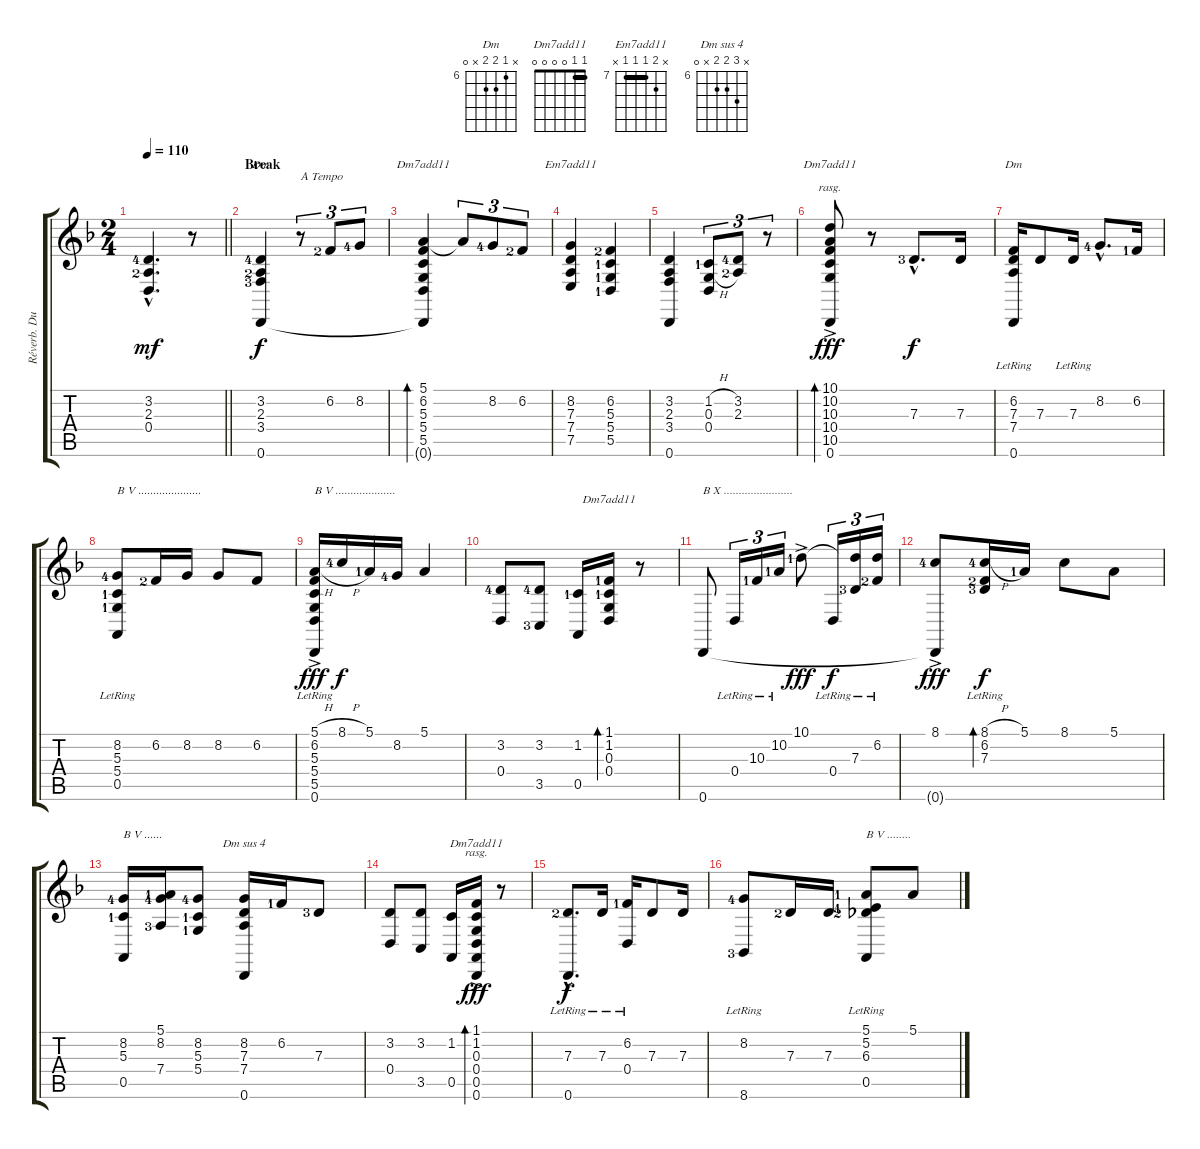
\track ("Réverb. Du Pauvre" "Réverb. Du") {instrument orchestralharp}
\staff {score tabs}
\tuning (E4 B3 G3 D3 A2 D2) {hide}
\chord ("Dm" x 3 2 3 x 0)
\chord ("Dm7add11" 5 6 5 5 5 x) {firstfret 5 barre 5}
\chord ("Em7add11" x 8 7 7 7 x) {firstfret 7 barre 7}
\chord ("Dm7add11" 10 10 10 10 10 0) {firstfret 10 barre 10}
\chord ("Dm" x 6 7 7 x 0) {firstfret 6}
\chord ("Dm7add11" 1 1 0 0 x x) {barre 1}
\chord ("Dm sus 4" x 8 7 7 x 0) {firstfret 6}
\chord ("Dm7add11" 1 1 0 0 0 0) {barre 1}
\ts (2 4)
\tempo 110
\clef g2
\barLineRight lightlight
\ks dminor
(3.2{hac lf 5} 2.3{hac lf 3} 0.4{hac}).4{d dy mf volume 4 balance 8 instrument orchestralharp} r.8 |
\section ("" "Break")
(3.2{lf 5} 2.3{lf 3} 3.4{lf 4} 0.6).4{ch "Dm" dy f volume 5 balance 8 instrument orchestralharp} r.8{tu (3 2) txt "A Tempo"} 6.2{lf 3}.8{tu (3 2)} 8.2{lf 5}.8{tu (3 2)} |
(5.1 6.2 5.3 5.4 5.5 0.6{t}).4{bd 120 ch "Dm7add11"} 5.1{t}.8{tu (3 2)} 8.2{lf 5}.8{tu (3 2)} 6.2{lf 3}.8{tu (3 2)} |
(8.2 7.3 7.4 7.5).4{ch "Em7add11"} (6.2{lf 3} 5.3{lf 2} 5.4{lf 2} 5.5{lf 2}).4 |
(3.2 2.3 3.4 0.6).4 (1.2{h lf 2} 0.3{h} 0.4).8{tu (3 2)} (3.2{lf 5} 2.3{lf 3}).8{tu (3 2)} r.8{tu (3 2)} |
(10.1{ac} 10.2 10.3 10.4 10.5 0.6).8{bd 120 ch "Dm7add11" rasg ii dy fff} r.8 7.3{hac lf 4}.8{d dy f} 7.3.16 |
(6.2{lr} 7.3 7.4{lr} 0.6).16{ch "Dm"} 7.3.8 7.3{lr}.16 8.2{hac lf 5}.8{d} 6.2{lf 2}.16 |
(8.2{lf 5} 5.3{lr lf 2} 5.4{lr lf 2} 0.5).8{txt "B V ....................."} 6.2{lf 3}.16 8.2.16 8.2.8 6.2.8 |
(5.1{h ac} 6.2{lr} 5.3{lr} 5.4{lr} 5.5{lr} 0.6).16{txt "B V ...................." dy fff} 8.1{h lf 5}.16{dy f} 5.1{lf 2}.16 8.2{lf 5}.16 5.1.4 |
(3.2{lf 5} 0.4).8 (3.2{lf 5} 3.5{lf 4}).8 (1.2{lf 2} 0.5).16 (1.1{lf 2} 1.2{lf 2} 0.3 0.4).16{bd 120 ch "Dm7add11"} r.8 |
0.6.8{txt "B X ......................."} 0.4{lr}.16{tu (3 2)} 10.3{lr lf 2}.16{tu (3 2)} 10.2{lr lf 2}.16{tu (3 2)} 10.1{ac lf 2}.8{dy fff} 0.4{lr}.16{tu (3 2) dy f} (10.1{t} 7.3{lr lf 4}).16{tu (3 2)} (10.1{t} 6.2{lr lf 3}).16{tu (3 2)} |
(8.1{ac lf 5} 0.6{t}).8{dy fff} (8.1{h lf 5} 6.2{lr lf 3} 7.3{lr lf 4}).16{bd 60 dy f} 5.1{lf 2}.16 8.1.8 5.1.8 |
(8.2{lf 5} 5.3{lf 2} 0.5).16{txt "B V ......"} (5.1{lf 2} 8.2{lf 5} 7.4{lf 4}).16 (8.2{lf 5} 5.3{lf 2} 5.4{lf 2}).8 (8.2 7.3 7.4 0.6).16{ch "Dm sus 4"} 6.2{lf 2}.16 7.3{lf 4}.8 |
(3.2 0.4).8 (3.2 3.5).8 (1.2 0.5).16 (1.1{ac} 1.2 0.3 0.4 0.5 0.6).16{bd 60 ch "Dm7add11" rasg ii dy fff} r.8 |
(7.3{hac lf 3} 0.6{lr}).8{d dy f volume 6 balance 8 instrument orchestralharp} 7.3{lr}.16 (6.2{lr lf 2} 0.4).16 7.3.8 7.3.16 |
(8.2{lr lf 5} 8.6{lf 4}).8 7.3{lf 3}.16 7.3.16 (5.1{lf 2} 5.2{lr lf 2} 6.3{lr lf 3} 0.5).8{txt "B V ........"} 5.1.8
